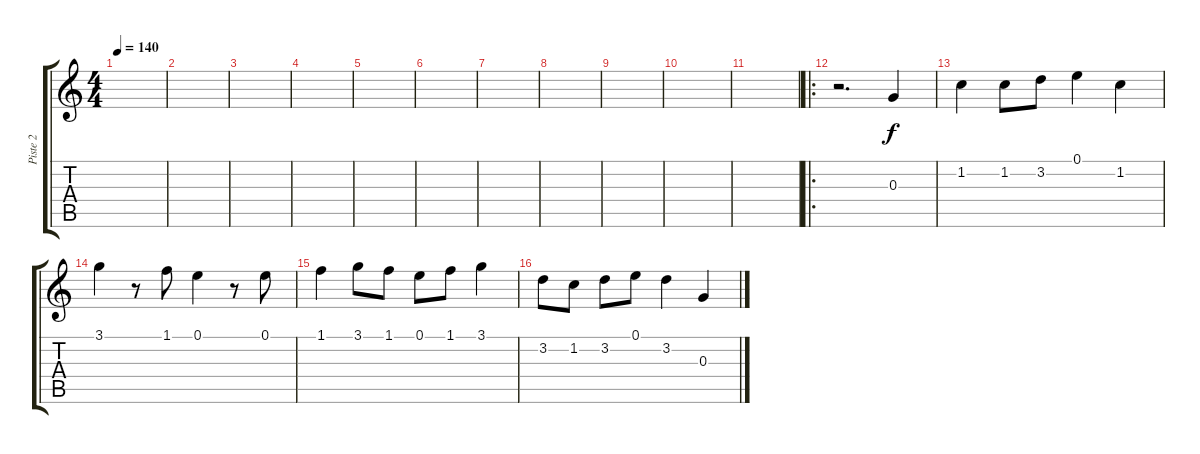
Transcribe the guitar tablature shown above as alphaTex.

\track ("Piste 2" "Piste 2") {instrument acousticguitarnylon}
\staff {score tabs}
\tuning (E4 B3 G3 D3 A2 E2) {hide}
\ts (4 4)
\tempo 140
\clef g2
\ks c
|
|
|
|
|
|
|
|
|
|
|
\ro
r.2{d} 0.3.4 |
1.2.4 1.2.8 3.2.8 0.1.4 1.2.4 |
3.1.4 r.8 1.1.8 0.1.4 r.8 0.1.8 |
1.1.4 3.1.8 1.1.8 0.1.8 1.1.8 3.1.4 |
3.2.8 1.2.8 3.2.8 0.1.8 3.2.4 0.3.4
